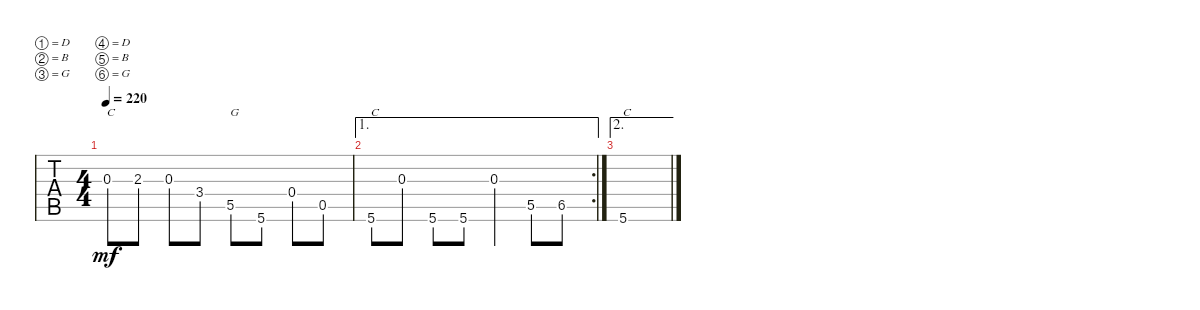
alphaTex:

\defaultSystemsLayout 4
\bracketExtendMode groupsimilarinstruments
\singleTrackTrackNamePolicy hidden
\multiTrackTrackNamePolicy hidden
\otherSystemsTrackNameOrientation horizontal
\track ("Steel Guitar" "S-Gt") {instrument acousticguitarsteel}
\staff {tabs}
\tuning (D4 B3 G3 D3 B2 G2)
\ts (4 4)
\tempo 220
\clef g2
\ks d
0.3.8{txt "C" dy mf} 2.3.8 0.3.8 3.4.8 5.5.8{txt "G"} 5.6.8 0.4.8 0.5.8 |
\ae 1
\rc 2
5.6.8{txt "C"} 0.3.8 5.6.8 5.6.8 0.3.4 5.5.8 6.5.8 |
\ae 2
5.6.1{txt "C"}
